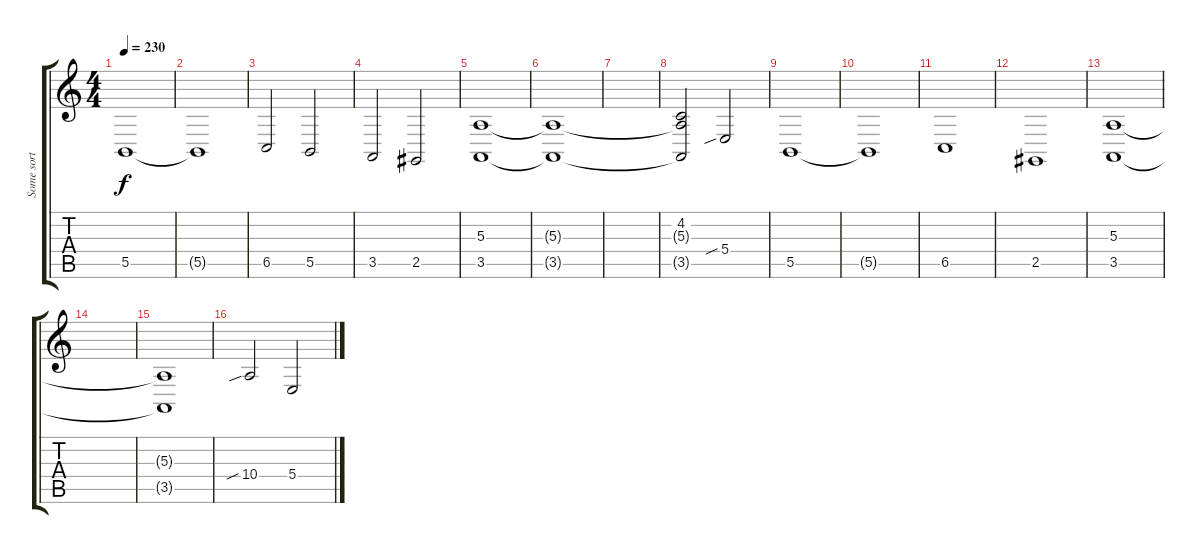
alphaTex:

\track ("Some sort of Synth (for atmosphere)" "Some sort ") {instrument choiraahs}
\staff {score tabs}
\tuning (Db4 Ab3 E3 B2 Gb2 Db2) {hide}
\ts (4 4)
\tempo 230
\clef g2
\ks c
5.5.1{dy f} |
5.5{t}.1 |
6.5.2 5.5.2 |
3.5.2 2.5.2 |
(5.3 3.5).1 |
(5.3{t} 3.5{t}).1 |
|
(4.2 5.3{t} 3.5{t}).2 5.4{sib}.2 |
5.5.1 |
5.5{t}.1 |
6.5.1 |
2.5.1 |
(5.3 3.5).1 |
|
(5.3{t} 3.5{t}).1 |
10.4{sib}.2 5.4.2
